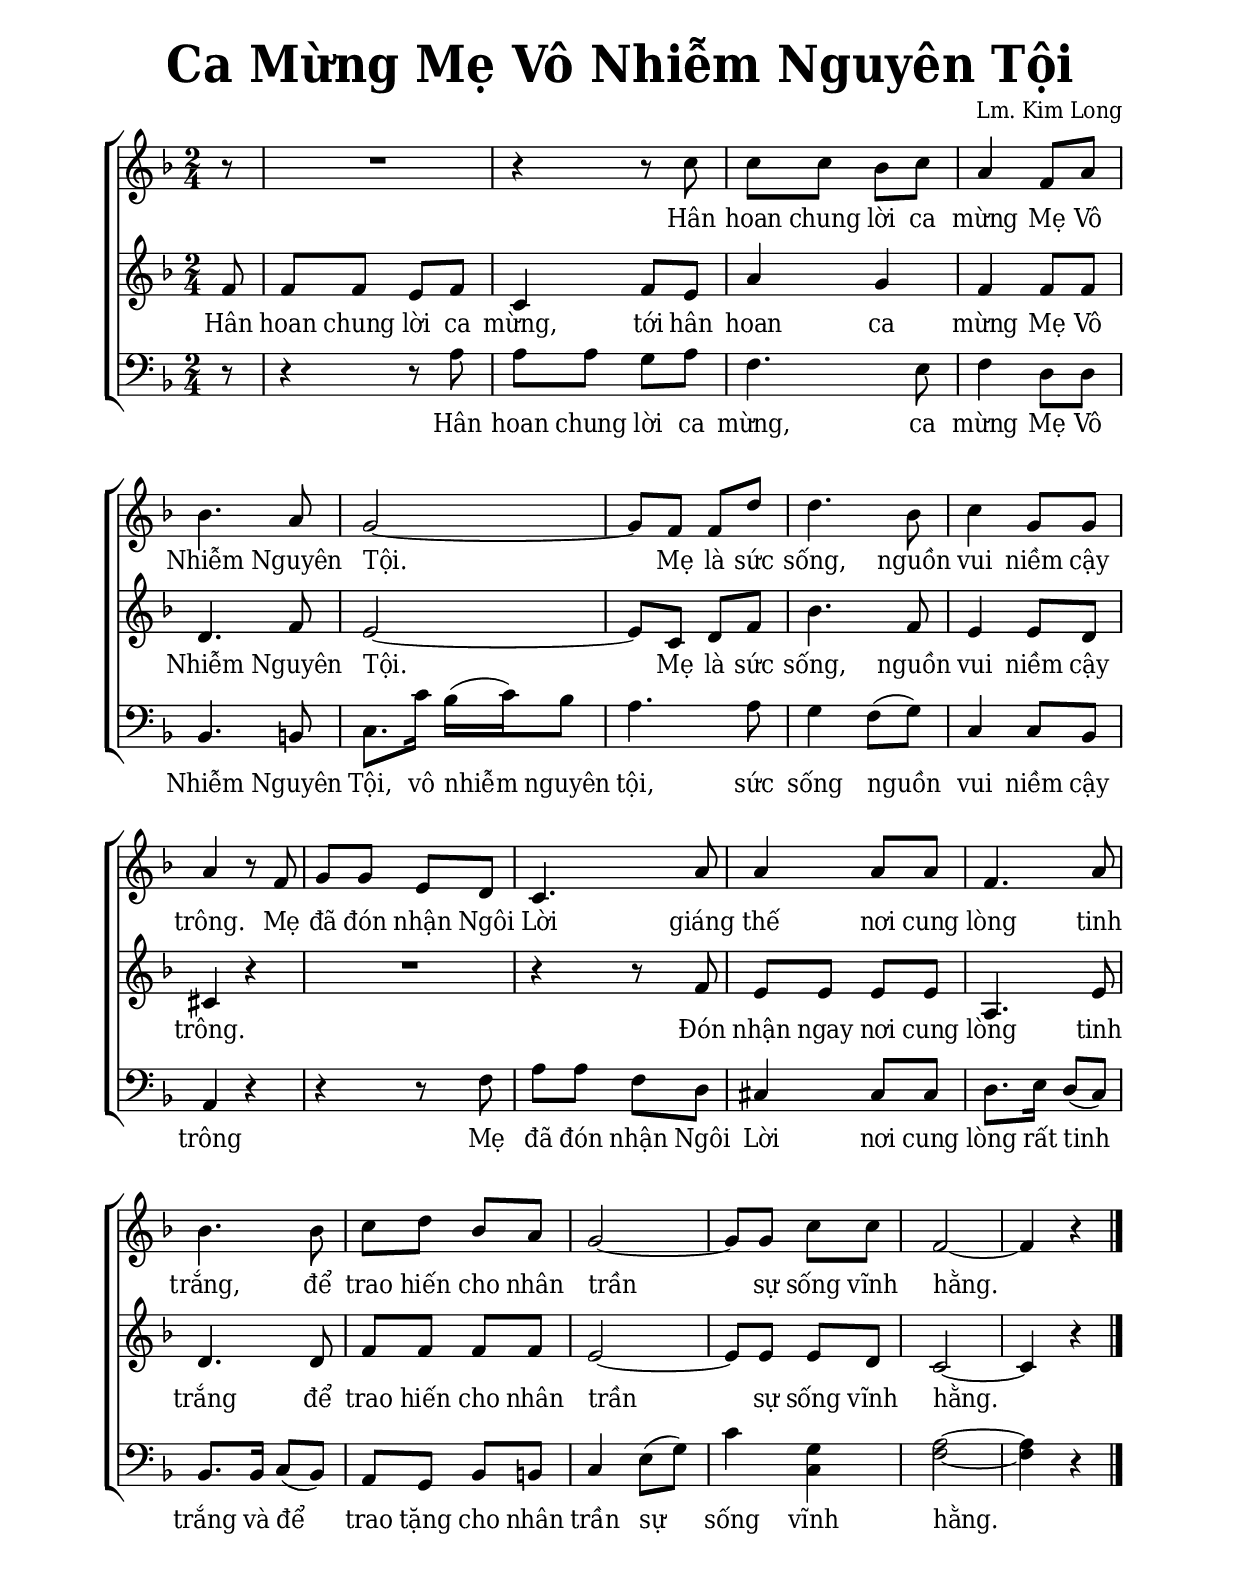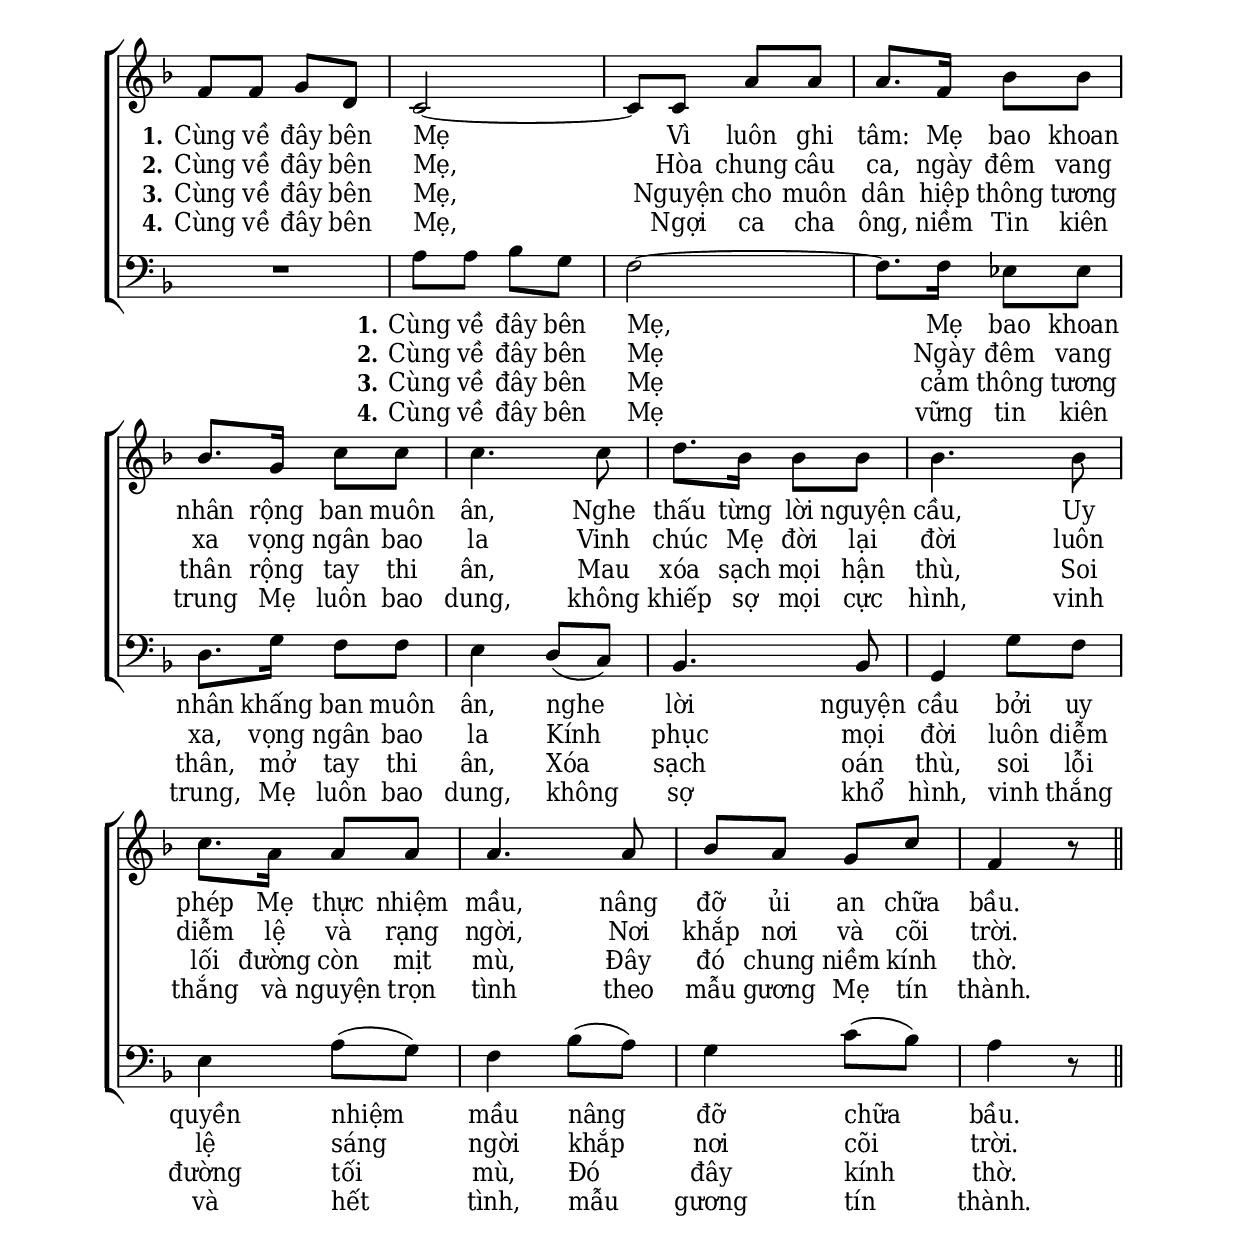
% Cài đặt chung
\version "2.22.1"
\include "english.ly"

\header {
  title = \markup { \fontsize #3 "Ca Mừng Mẹ Vô Nhiễm Nguyên Tội" }
  composer = "Lm. Kim Long"
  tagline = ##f
}

% Nhạc
nhacDiepKhucSop = \relative c'' {
  \partial 8 r8 |
  R2
  r4 r8 c |
  c c bf c |
  a4 f8 a |
  bf4. a8 |
  g2 ~ |
  g8 f f d' |
  d4. bf8 |
  c4 g8 g |
  a4 r8 f |
  g g e d |
  c4. a'8 |
  a4 a8 a |
  f4. a8 |
  bf4. bf8 |
  c d bf a |
  g2 ~ |
  g8 g c c |
  f,2 ~ |
  f4 r \bar "|." \break
  
  f8 f g d |
  c2 ~ |
  c8 c a' a |
  a8. f16 bf8 bf |
  bf8. g16 c8 c |
  c4. c8 |
  d8. bf16 bf8 bf |
  bf4. bf8 |
  c8. a16 a8 a |
  a4. a8 |
  bf a g c |
  f,4 r8 \bar "||"
}

nhacDiepKhucAlto = \relative c' {
  f8 |
  f f e f |
  c4 f8 e |
  a4 g |
  f f8 f |
  d4. f8 |
  e2 ~ |
  e8 c d f |
  bf4. f8 |
  e4 e8 d |
  cs4 r |
  R2
  r4 r8 f |
  e e e e |
  a,4. e'8 |
  d4. d8 |
  f f f f |
  e2 ~ |
  e8 e e d |
  c2 ~ |
  c4 r
}

nhacDiepKhucBas = \relative c' {
  r8 |
  r4 r8 a |
  a a g a |
  f4. e8 |
  f4 d8 d |
  bf4. b!8 |
  c8. c'16 bf (c) bf8 |
  a4. a8 |
  g4 f8 (g) |
  c,4 c8 bf |
  a4 r |
  r r8 f' |
  a a f d |
  cs4 cs8 cs |
  d8. e16 d8 (c) |
  bf8. bf16 c8 (bf) |
  a g bf b! |
  c4 e8 (g) |
  c4 <g c,>4 |
  <a f>2 ~ |
  <a f>4 r |
  
  R2
  a8 a bf g |
  f2 ~ |
  f8. f16 ef8 ef |
  d8. g16 f8 f |
  e4 d8 (c) bf4. bf8 |
  g4 g'8 f |
  e4 a8 (g) |
  f4 bf8 (a) |
  g4 c8 (bf) |
  a4 r8
}

% Lời
loiPhienKhucSopMot = \lyricmode {
  Hân hoan chung lời ca mừng Mẹ Vô Nhiễm Nguyên Tội.
  Mẹ là sức sống, nguồn vui niềm cậy trông.
  Mẹ đã đón nhận Ngôi Lời
  giáng thế nơi cung lòng tinh trắng,
  để trao hiến cho nhân trần sự sống vĩnh hằng.
  
  \set stanza = "1."
  Cùng về đây bên Mẹ
  Vì luôn ghi tâm:
  Mẹ bao khoan nhân rộng ban muôn ân,
  Nghe thấu từng lời nguyện cầu,
  Uy phép Mẹ thực nhiệm mầu,
  nâng đỡ ủi an chữa bầu.
}

loiPhienKhucSopHai = \lyricmode {
  \repeat unfold 43 { _ }
  \set stanza = "2."
  Cùng về đây bên Mẹ,
  Hòa chung câu ca,
  ngày đêm vang xa vọng ngân bao la
  Vinh chúc Mẹ đời lại đời
  luôn diễm lệ và rạng ngời,
  Nơi khắp nơi và cõi trời.
}

loiPhienKhucSopBa = \lyricmode {
  \repeat unfold 43 { _ }
  \set stanza = "3."
  Cùng về đây bên Mẹ,
  Nguyện cho muôn dân hiệp thông tương thân
  rộng tay thi ân,
  Mau xóa sạch mọi hận thù,
  Soi lối đường còn mịt mù,
  Đây đó chung niềm kính thờ.
}

loiPhienKhucSopBon = \lyricmode {
  \repeat unfold 43 { _ }
  \set stanza = "4."
  Cùng về đây bên Mẹ,
  Ngợi ca cha ông,
  niềm Tin kiên trung
  Mẹ luôn bao dung,
  không khiếp sợ mọi cực hình,
  vinh thắng và nguyện trọn tình
  theo mẫu gương Mẹ tín thành.
}

loiPhienKhucAltoMot = \lyricmode {
  Hân hoan chung lời ca mừng,
  tới hân hoan ca mừng Mẹ Vô Nhiễm Nguyên Tội.
  Mẹ là sức sống, nguồn vui niềm cậy trông.
  Đón nhận ngay nơi cung lòng tinh trắng
  để trao hiến cho nhân trần sự sống vĩnh hằng.
}

loiPhienKhucBasMot = \lyricmode {
  Hân hoan chung lời ca mừng,
  ca mừng Mẹ Vô Nhiễm Nguyên Tội,
  vô nhiễm nguyên tội,
  sức sống nguồn vui niềm cậy trông
  Mẹ đã đón nhận Ngôi Lời
  nơi cung lòng rất tinh trắng
  và để trao tặng cho nhân trần sự sống vĩnh hằng.
  
  \set stanza = "1."
  Cùng về đây bên Mẹ,
  Mẹ bao khoan nhân
  khấng ban muôn ân,
  nghe lời nguyện cầu bởi uy quyền nhiệm mầu
  nâng đỡ chữa bầu.
}

loiPhienKhucBasHai = \lyricmode {
  \repeat unfold 47 { _ }
  \set stanza = "2."
  Cùng về đây bên Mẹ
  Ngày đêm vang xa, vọng ngân bao la
  Kính phục mọi đời luôn diễm lệ
  sáng ngời khắp nơi cõi trời.
}

loiPhienKhucBasBa = \lyricmode {
  \repeat unfold 47 { _ }
  \set stanza = "3."
  Cùng về đây bên Mẹ
  cảm thông tương thân,
  mở tay thi ân,
  Xóa sạch oán thù, soi lỗi đường tối mù,
  Đó đây kính thờ.
}

loiPhienKhucBasBon = \lyricmode {
  \repeat unfold 47 { _ }
  \set stanza = "4."
  Cùng về đây bên Mẹ
  vững tin kiên trung,
  Mẹ luôn bao dung,
  không sợ khổ hình,
  vinh thắng và hết tình,
  mẫu gương tín thành.
}

% Dàn trang
\paper {
  #(set-paper-size "a4")
  top-margin = 20\mm
  bottom-margin = 20\mm
  left-margin = 20\mm
  right-margin = 20\mm
  indent = #0
  #(define fonts
    (make-pango-font-tree
      "Deja Vu Serif Condensed"
      "Deja Vu Serif Condensed"
      "Deja Vu Serif Condensed"
      (/ 20 20)))
  print-page-number = #f
  %page-count = #2
}

TongNhip = {
  \key f \major \time 2/4
  \set Timing.beamExceptions = #'()
  \set Timing.baseMoment = #(ly:make-moment 1/4)
  \set Timing.beatStructure = #'(1 1 1 1)
}

% Đổi kích thước nốt cho bè phụ
notBePhu =
#(define-music-function (font-size music) (number? ly:music?)
   (for-some-music
     (lambda (m)
       (if (music-is-of-type? m 'rhythmic-event)
           (begin
             (set! (ly:music-property m 'tweaks)
                   (cons `(font-size . ,font-size)
                         (ly:music-property m 'tweaks)))
             #t)
           #f))
     music)
   music)

\score {
  \new ChoirStaff <<
    \new Staff <<
        \clef treble
        \new Voice = beSop {
          \TongNhip \nhacDiepKhucSop
        }
      \new Lyrics \lyricsto beSop \loiPhienKhucSopMot
      \new Lyrics \lyricsto beSop \loiPhienKhucSopHai
      \new Lyrics \lyricsto beSop \loiPhienKhucSopBa
      \new Lyrics \lyricsto beSop \loiPhienKhucSopBon
    >>
    \new Staff <<
        \clef treble
        \new Voice = beAlto {
          \TongNhip \nhacDiepKhucAlto
        }
      \new Lyrics \lyricsto beAlto \loiPhienKhucAltoMot
    >>
    \new Staff <<
        \clef "bass"
        \new Voice = beBas {
          \TongNhip \nhacDiepKhucBas
        }
      \new Lyrics \lyricsto beBas \loiPhienKhucBasMot
      \new Lyrics \lyricsto beBas \loiPhienKhucBasHai
      \new Lyrics \lyricsto beBas \loiPhienKhucBasBa
      \new Lyrics \lyricsto beBas \loiPhienKhucBasBon
    >>
  >>
  \layout {
    \override Lyrics.LyricSpace.minimum-distance = #0.6
    \override LyricHyphen.minimum-distance = #0.6
    \override Score.BarNumber.break-visibility = ##(#f #f #f)
    \override Score.SpacingSpanner.uniform-stretching = ##t
    \context {
      \Staff \RemoveEmptyStaves
      \override VerticalAxisGroup.remove-first = ##t
    }
  }
}